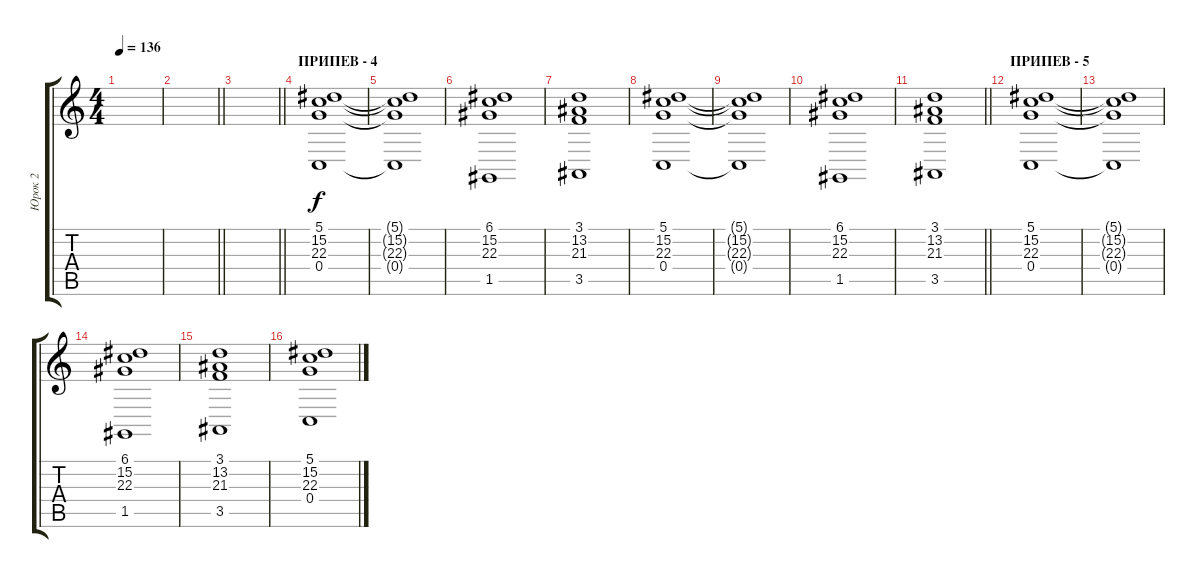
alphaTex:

\track ("Юрок 2" "Юрок 2") {instrument pad4choir}
\staff {score tabs}
\tuning (D4 A3 F3 C3 G2 C2) {hide}
\ts (4 4)
\tempo 136
\clef g2
\ks c
|
\barLineRight lightlight
|
\barLineRight lightlight
|
\section ("" "ПРИПЕВ - 4")
(5.1 15.2 22.3 0.4).1{volume 10 instrument pad4choir} |
(5.1{t} 15.2{t} 22.3{t} 0.4{t}).1 |
(6.1 15.2 22.3 1.5).1 |
(3.1 13.2 21.3 3.5).1 |
(5.1 15.2 22.3 0.4).1 |
(5.1{t} 15.2{t} 22.3{t} 0.4{t}).1 |
(6.1 15.2 22.3 1.5).1 |
\barLineRight lightlight
(3.1 13.2 21.3 3.5).1 |
\section ("" "ПРИПЕВ - 5")
(5.1 15.2 22.3 0.4).1 |
(5.1{t} 15.2{t} 22.3{t} 0.4{t}).1 |
(6.1 15.2 22.3 1.5).1 |
(3.1 13.2 21.3 3.5).1 |
(5.1 15.2 22.3 0.4).1
